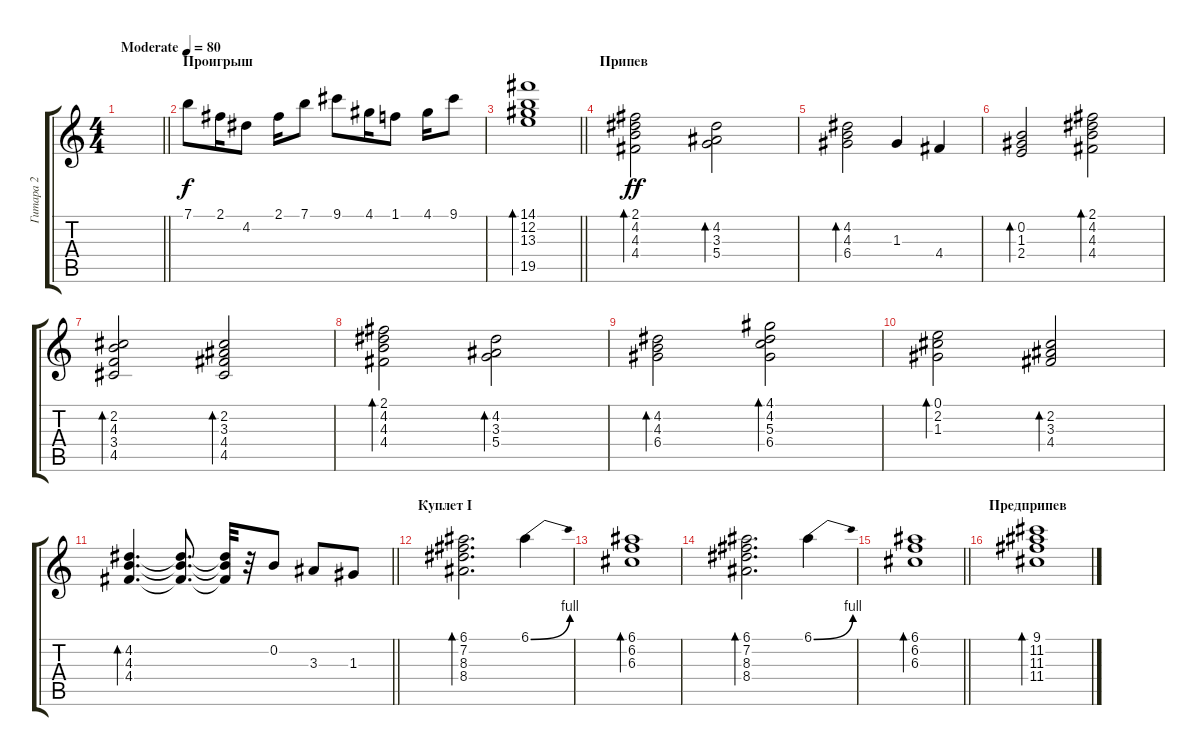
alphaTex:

\track ("Гитара 2" "Гитара 2") {instrument electricguitarjazz}
\staff {score tabs}
\tuning (E4 B3 G3 D3 A2 E2) {hide}
\ts (4 4)
\tempo (80 "Moderate")
\clef g2
\barLineRight lightlight
\ks c
|
\section ("" "Проигрыш")
7.1.8 2.1.16 4.2.8 2.1.16 7.1.8 9.1.8 4.1.16 1.1.8 4.1.16 9.1.8 |
\barLineRight lightlight
(14.1 12.2 13.3 19.5).1{bd 120 dy f} |
\section ("" "Припев")
(2.1 4.2 4.3 4.4).2{bd 120 dy ff volume 10} (4.2 3.3 5.4).2{bd 120} |
(4.2 4.3 6.4).2{bd 120} 1.3.4 4.4.4 |
(0.2 1.3 2.4).2{bd 120} (2.1 4.2 4.3 4.4).2{bd 120} |
(2.2 4.3 3.4 4.5).2{bd 120} (2.2 3.3 4.4 4.5).2{bd 120} |
(2.1 4.2 4.3 4.4).2{bd 120} (4.2 3.3 5.4).2{bd 120} |
(4.2 4.3 6.4).2{bd 120} (4.1 4.2 5.3 6.4).2{bd 120} |
(0.1 2.2 1.3).2{bd 120} (2.2 3.3 4.4).2{bd 120} |
\barLineRight lightlight
(4.2 4.3 4.4).4{d bd 120} (4.2{t} 4.3{t} 4.4{t}).8{d} (4.2{t} 4.3{t} 4.4{t}).32 r.32 0.2.8{volume 13} 3.3.8 1.3.8 |
\section ("" "Куплет I")
(6.1 7.2 8.3 8.4).2{d bd 120 volume 13} 6.1{be (bend 0 0 60 4)}.4 |
(6.1 6.2 6.3).1{bd 120} |
(6.1 7.2 8.3 8.4).2{d bd 120 volume 15} 6.1{be (bend 0 0 60 4)}.4 |
\barLineRight lightlight
(6.1 6.2 6.3).1{bd 120} |
\section ("" "Предприпев")
(9.1 11.2 11.3 11.4).1{bd 120}
